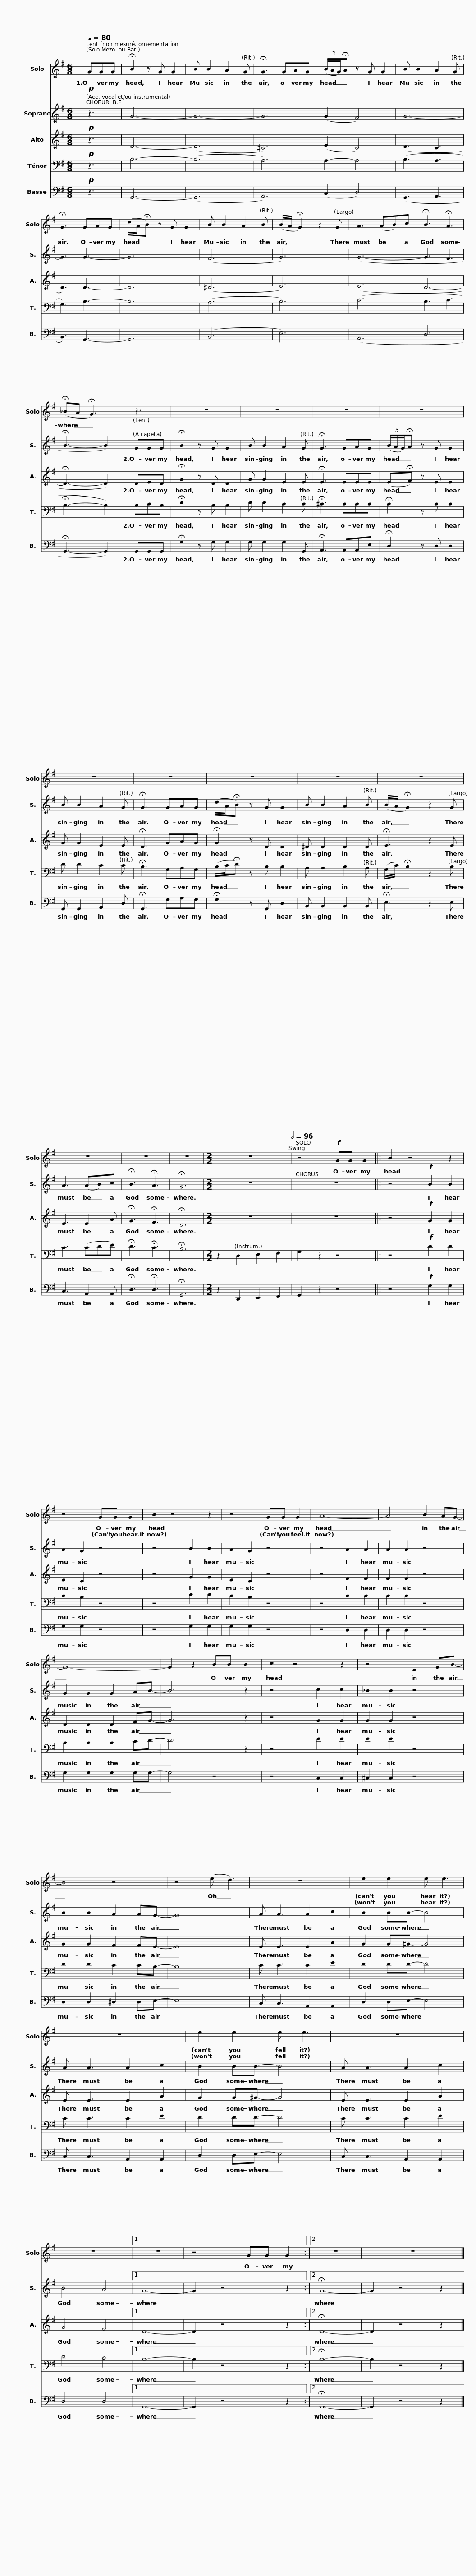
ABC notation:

X:1
%%score 1 2 3 4 5
L:1/8
Q:1/4=80
M:6/8
I:linebreak $
K:G
V:1 treble
V:2 treble
V:3 treble
V:4 bass
V:5 bass
V:1
 GGG | !fermata!B2 z G G2 | B B2 A2 G | !fermata!G3 GAG | (3(B/A/G/)!fermata!A z G G2 | %5
 B B2 A2 G |$ !fermata!G3 GAG | (d/A/!fermata!B) z G G2 | B B2 A2 B | (B/A/ !fermata!G2) z2 G | %10
 A3 (AB)c | !fermata!B3 !fermata!A3 | (!fermata!_BA !fermata!G3) |$ z3 | z6 | %15
 z6 | z6 | z6 | z6 |$ z6 | %20
 z6 | z6 | z6 | z6 | z6 | %25
 z6 |$[M:2/2] z8[Q:1/2=96] | z4!f! GG G2 |: B2 z4 z2 | z4 GG G2 | %30
 B2 z4 z2 | z4 GG G2 |$ A8- | A4 B2 AG- | G8- | %35
 G2 z2 BB B2 | c2 z4 z2 |$ z4 E2 GB- | B4 z4 | z4 (e d3) | %40
 z8 | e2 e2 e e3 |$ z8 | e2 e2 e e3 | z8 | %45
 z8 |1 z8 | z4 GG G2 :|2$ z8 | z8 |] %50
V:2
!p! z3 | G6- | G6- | G6 | (G2 F4) | %5
 G6- |$ G3 G3- | G6 | (F6 | G6) | %10
 (G6- | G3 F3 | !fermata!B3- B2) |$ GGG | !fermata!B2 z G G2 | %15
 B B2 A2 G | !fermata!G3 GAG | (3(B/A/G/)!fermata!A z G G2 | B B2 A2 G |$ !fermata!G3 GAG | %20
 (d/A/!fermata!B) z G G2 | B B2 A2 B | (B/A/ !fermata!G2) z2 G | A3 (AB)c | !fermata!B3 !fermata!A3 | %25
 !fermata!G6 |$[M:2/2] z8 | z8 |: z4!f! B2 B2 | A2 G2 z4 | %30
 z4 B2 B2 | A2 G2 z4 |$ z4 A2 A2 | A2 A2 z4 | G2 G2 G2 AB- | %35
 B6 z2 | z4 c2 c2 |$ _B2 B2 z4 | B2 B2 A2 AG- | G8 | %40
 A A3 A2 c2 | B2 BB- B4 |$ A A3 A2 c2 | B2 BB- B4 | A A3 A2 c2 | %45
 B4 A4 |1 G8- | G2 z4 z2 :|2$ !fermata!G8- | G2 z4 z2 |] %50
V:3
!p! z3 | D6- | (D6 | ^C6) | (E2 C4) | %5
 (D3 C3 |$ D3) D3- | D6 | (^D6 | E6) | %10
 (E6 | D6- | !fermata!D3- D2) |$ DED | !fermata!G2 z D D2 | %15
 G G2 E2 E | !fermata!E3 EEE | (E!fermata!F) z E E2 | G G2 E2 E |$ !fermata!D3 GAG | %20
 !fermata!G2 z D D2 | ^D D2 D2 D | !fermata!E3 z2 E | E3 E2 A | !fermata!G3 !fermata!F3 | %25
 !fermata!D6 |$[M:2/2] z8 | z8 |: z4!f! G2 G2 | E2 D2 z4 | %30
 z4 G2 G2 | E2 D2 z4 |$ z4 F2 F2 | F2 F2 z4 | D2 D2 D2 FG- | %35
 G6 z2 | z4 G2 G2 |$ G2 G2 z4 | G2 G2 F2 FE- | E8 | %40
 E E3 E2 A2 | G2 G^G- G4 |$ E E3 E2 A2 | G2 G^G- G4 | E E3 E2 A2 | %45
 G4 F4 |1 D8- | D2 z4 z2 :|2$ !fermata!D8- | D2 z4 z2 |] %50
V:4
!p! z3 | B,6- | (B,6 | A,6) | A,2- A,4 | %5
 (B,3 A,3 |$ G,3) B,3- | B,6 | (A,6 | B,6) | %10
 (C6 | B,3 C3 | !fermata!B,3- B,2) |$ B,CB, | !fermata!D2 z B, B,2 | %15
 D D2 C2 C | !fermata!^C3 CCC | !fermata!C2 z C C2 | D D2 C2 C |$ !fermata!B,3 G,A,G, | %20
 (B,/C/!fermata!D) z B, B,2 | A, A,2 B,2 A, | (G,/C/) !fermata!B,2 z2 B, | C3 (CDE) | !fermata!D3 !fermata!C3 | %25
 !fermata!B,6 |$[M:2/2] z2 D,2 E,2 F,2 | G,2 z2 z4 |: z4!f! D2 D2 | C2 B,2 z4 | %30
 z4 D2 D2 | C2 B,2 z4 |$ z4 C2 C2 | C2 C2 z4 | B,2 B,2 B,2 CD- | %35
 D6 z2 | z4 E2 E2 |$ E2 E2 z4 | D2 D2 C2 CB,- | B,8 | %40
 C C3 C2 E2 | D2 DD- D4 |$ C C3 C2 E2 | D2 DD- D4 | C C3 C2 E2 | %45
 D4 C4 |1 B,8- | B,2 z4 z2 :|2$ !fermata!B,8- | B,2 z4 z2 |] %50
V:5
!p! z3 | G,,6- | (G,,6 | A,,6) | (C,2 D,4) | %5
 (G,,3 A,,3 |$ B,,3) G,,3- | G,,6 | (B,,6 | E,6) | %10
 (A,,6 | D,6 | !fermata!G,,3- G,,2) |$ G,,G,,G,, | !fermata!G,2 z G, G,2 | %15
 G, G,2 G,2 G,, | !fermata!A,,3 A,,A,,E, | !fermata!D,2 z D, D,2 | G,, G,,2 A,,2 D, |$ !fermata!G,,3 G,A,G, | %20
 !fermata!G,2 z G,, D,2 | B,, B,,2 B,,2 B,, | !fermata!E,3 z2 E, | C,3 A,,2 A,, | !fermata!D,3 !fermata!D,3 | %25
 !fermata!G,,6 |$[M:2/2] z2 D,,2 E,,2 F,,2 | G,,2 z2 z4 |: z4!f! G,2 G,2 | G,2 G,2 z4 | %30
 z4 G,2 G,2 | G,2 G,2 z4 |$ z4 D,2 D,2 | D,2 D,2 z4 | G,2 G,2 G,2 G,G,- | %35
 G,4 z4 | z4 C,2 C,2 |$ ^C,2 C,2 z4 | D,2 D,2 ^D,2 D,E,- | E,8 | %40
 C, C,3 A,,2 A,,2 | D,2 D,E,- E,4 |$ C, C,3 A,,2 A,,2 | D,2 D,E,- E,4 | C, C,3 A,,2 A,,2 | %45
 D,4 D,4 |1 G,,8- | G,,2 z4 z2 :|2$ !fermata!G,,8- | G,,2 z4 z2 |] %50
